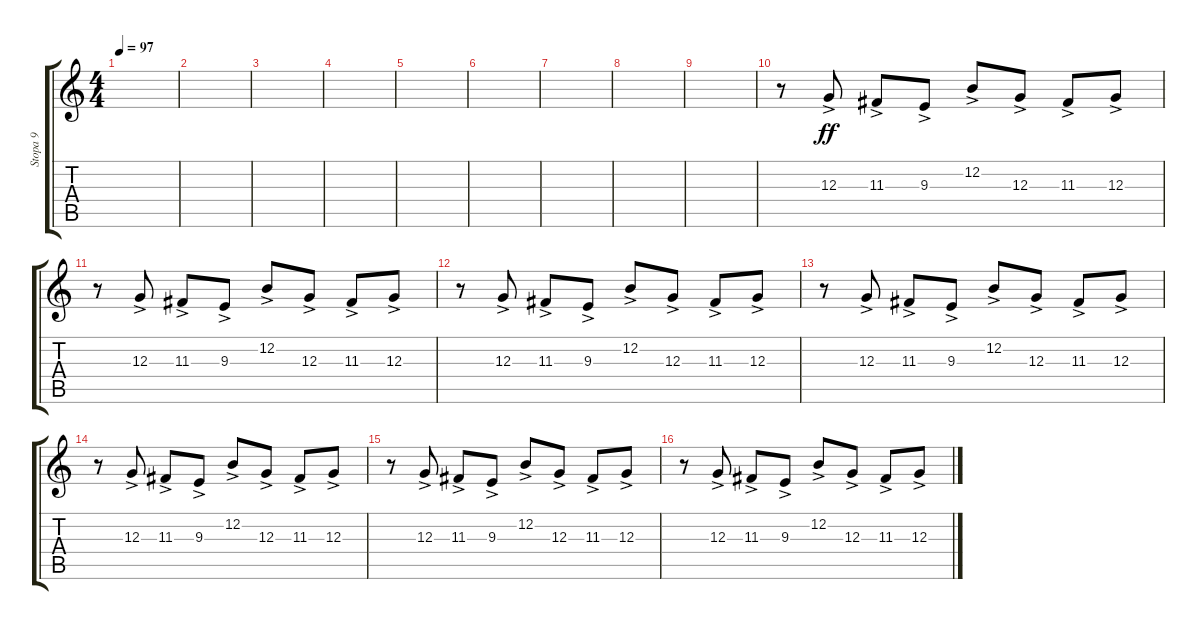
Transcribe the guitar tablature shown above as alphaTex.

\track ("Stopa 9" "Stopa 9") {instrument violin}
\staff {score tabs}
\tuning (E4 B3 G3 D3 A2 E2) {hide}
\ts (4 4)
\tempo 97
\clef g2
\ks c
|
|
|
|
|
|
|
|
|
r.8{volume 16 instrument honkytonkpiano} 12.3{ac}.8{dy ff} 11.3{ac}.8 9.3{ac}.8 12.2{ac}.8 12.3{ac}.8 11.3{ac}.8 12.3{ac}.8 |
r.8 12.3{ac}.8 11.3{ac}.8 9.3{ac}.8 12.2{ac}.8 12.3{ac}.8 11.3{ac}.8 12.3{ac}.8 |
r.8 12.3{ac}.8 11.3{ac}.8 9.3{ac}.8 12.2{ac}.8 12.3{ac}.8 11.3{ac}.8 12.3{ac}.8 |
r.8 12.3{ac}.8 11.3{ac}.8 9.3{ac}.8 12.2{ac}.8 12.3{ac}.8 11.3{ac}.8 12.3{ac}.8 |
r.8 12.3{ac}.8 11.3{ac}.8 9.3{ac}.8 12.2{ac}.8 12.3{ac}.8 11.3{ac}.8 12.3{ac}.8 |
r.8 12.3{ac}.8 11.3{ac}.8 9.3{ac}.8 12.2{ac}.8 12.3{ac}.8 11.3{ac}.8 12.3{ac}.8 |
r.8 12.3{ac}.8 11.3{ac}.8 9.3{ac}.8 12.2{ac}.8 12.3{ac}.8 11.3{ac}.8 12.3{ac}.8
